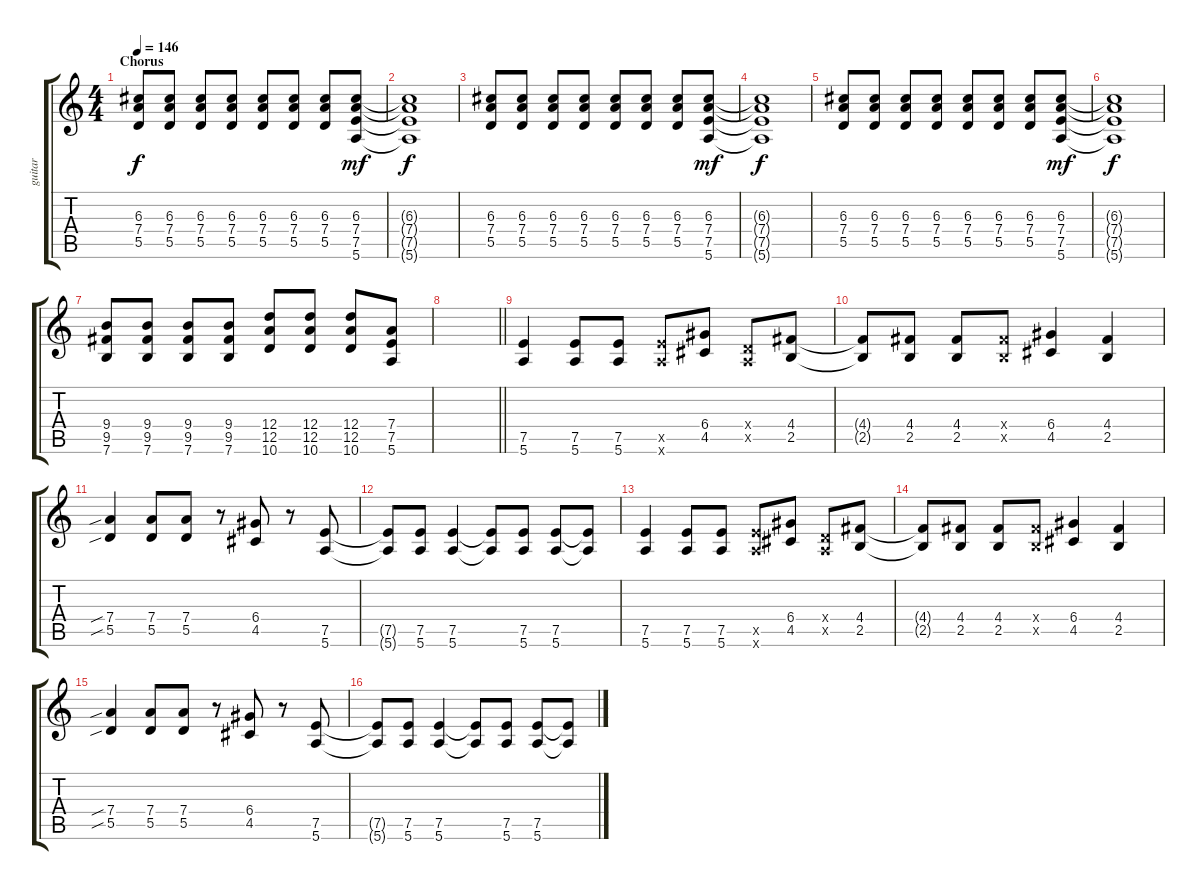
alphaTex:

\track ("guitar" "guitar") {instrument distortionguitar}
\staff {score tabs}
\tuning (E4 B3 G3 D3 A2 E2) {hide}
\ts (4 4)
\section ("" "Chorus")
\tempo 146
\clef g2
\ks c
(6.3 7.4 5.5).8{dy f} (6.3 7.4 5.5).8 (6.3 7.4 5.5).8 (6.3 7.4 5.5).8 (6.3 7.4 5.5).8 (6.3 7.4 5.5).8 (6.3 7.4 5.5).8 (6.3 7.4 7.5 5.6).8{dy mf} |
(6.3{t} 7.4{t} 7.5{t} 5.6{t}).1{dy f} |
(6.3 7.4 5.5).8 (6.3 7.4 5.5).8 (6.3 7.4 5.5).8 (6.3 7.4 5.5).8 (6.3 7.4 5.5).8 (6.3 7.4 5.5).8 (6.3 7.4 5.5).8 (6.3 7.4 7.5 5.6).8{dy mf} |
(6.3{t} 7.4{t} 7.5{t} 5.6{t}).1{dy f} |
(6.3 7.4 5.5).8 (6.3 7.4 5.5).8 (6.3 7.4 5.5).8 (6.3 7.4 5.5).8 (6.3 7.4 5.5).8 (6.3 7.4 5.5).8 (6.3 7.4 5.5).8 (6.3 7.4 7.5 5.6).8{dy mf} |
(6.3{t} 7.4{t} 7.5{t} 5.6{t}).1{dy f} |
(9.4 9.5 7.6).8 (9.4 9.5 7.6).8 (9.4 9.5 7.6).8 (9.4 9.5 7.6).8 (12.4 12.5 10.6).8 (12.4 12.5 10.6).8 (12.4 12.5 10.6).8 (7.4 7.5 5.6).8 |
\barLineRight lightlight
|
(7.5 5.6).4 (7.5 5.6).8 (7.5 5.6).8 (7.5{x} 5.6{x}).8 (6.4 4.5).8 (0.4{x} 0.5{x}).8 (4.4 2.5).8 |
(4.4{t} 2.5{t}).8 (4.4 2.5).8 (4.4 2.5).8 (4.4{x} 2.5{x}).8 (6.4 4.5).4 (4.4 2.5).4 |
(7.4{sib} 5.5{sib}).4 (7.4 5.5).8 (7.4 5.5).8 r.8 (6.4 4.5).8 r.8 (7.5 5.6).8 |
(7.5{t} 5.6{t}).8 (7.5 5.6).8 (7.5 5.6).4 (7.5{t} 5.6{t}).8 (7.5 5.6).8 (7.5 5.6).8 (7.5{t} 5.6{t}).8 |
(7.5 5.6).4 (7.5 5.6).8 (7.5 5.6).8 (7.5{x} 5.6{x}).8 (6.4 4.5).8 (0.4{x} 0.5{x}).8 (4.4 2.5).8 |
(4.4{t} 2.5{t}).8 (4.4 2.5).8 (4.4 2.5).8 (4.4{x} 2.5{x}).8 (6.4 4.5).4 (4.4 2.5).4 |
(7.4{sib} 5.5{sib}).4 (7.4 5.5).8 (7.4 5.5).8 r.8 (6.4 4.5).8 r.8 (7.5 5.6).8 |
(7.5{t} 5.6{t}).8 (7.5 5.6).8 (7.5 5.6).4 (7.5{t} 5.6{t}).8 (7.5 5.6).8 (7.5 5.6).8 (7.5{t} 5.6{t}).8
